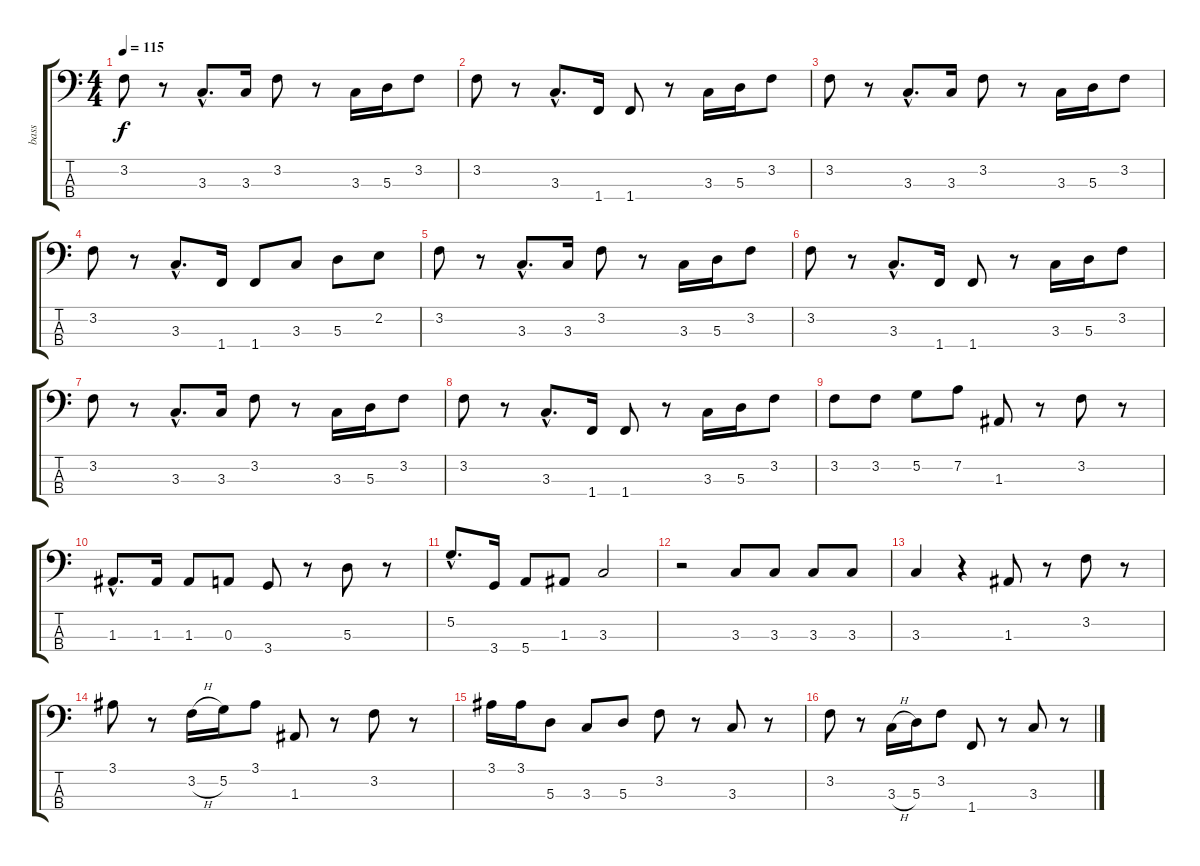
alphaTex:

\track ("bass" "bass") {instrument electricbassfinger}
\staff {score tabs}
\tuning (G2 D2 A1 E1) {hide}
\ts (4 4)
\tempo 115
\clef f4
\ks c
3.2.8{dy f instrument electricbassfinger} r.8 3.3{hac}.8{d} 3.3.16 3.2.8 r.8 3.3.16 5.3.16 3.2.8 |
3.2.8 r.8 3.3{hac}.8{d} 1.4.16 1.4.8 r.8 3.3.16 5.3.16 3.2.8 |
3.2.8 r.8 3.3{hac}.8{d} 3.3.16 3.2.8 r.8 3.3.16 5.3.16 3.2.8 |
3.2.8 r.8 3.3{hac}.8{d} 1.4.16 1.4.8 3.3.8 5.3.8 2.2.8 |
3.2.8 r.8 3.3{hac}.8{d} 3.3.16 3.2.8 r.8 3.3.16 5.3.16 3.2.8 |
3.2.8 r.8 3.3{hac}.8{d} 1.4.16 1.4.8 r.8 3.3.16 5.3.16 3.2.8 |
3.2.8 r.8 3.3{hac}.8{d} 3.3.16 3.2.8 r.8 3.3.16 5.3.16 3.2.8 |
3.2.8 r.8 3.3{hac}.8{d} 1.4.16 1.4.8 r.8 3.3.16 5.3.16 3.2.8 |
3.2.8 3.2.8 5.2.8 7.2.8 1.3.8 r.8 3.2.8 r.8 |
1.3{hac}.8{d} 1.3.16 1.3.8 0.3.8 3.4.8 r.8 5.3.8 r.8 |
5.2{hac}.8{d} 3.4.16 5.4.8 1.3.8 3.3.2 |
r.2 3.3.8 3.3.8 3.3.8 3.3.8 |
3.3.4 r.4 1.3.8 r.8 3.2.8 r.8 |
3.1.8 r.8 3.2{h}.16 5.2.16 3.1.8 1.3.8 r.8 3.2.8 r.8 |
3.1.16 3.1.16 5.3.8 3.3.8 5.3.8 3.2.8 r.8 3.3.8 r.8 |
3.2.8 r.8 3.3{h}.16 5.3.16 3.2.8 1.4.8 r.8 3.3.8 r.8
